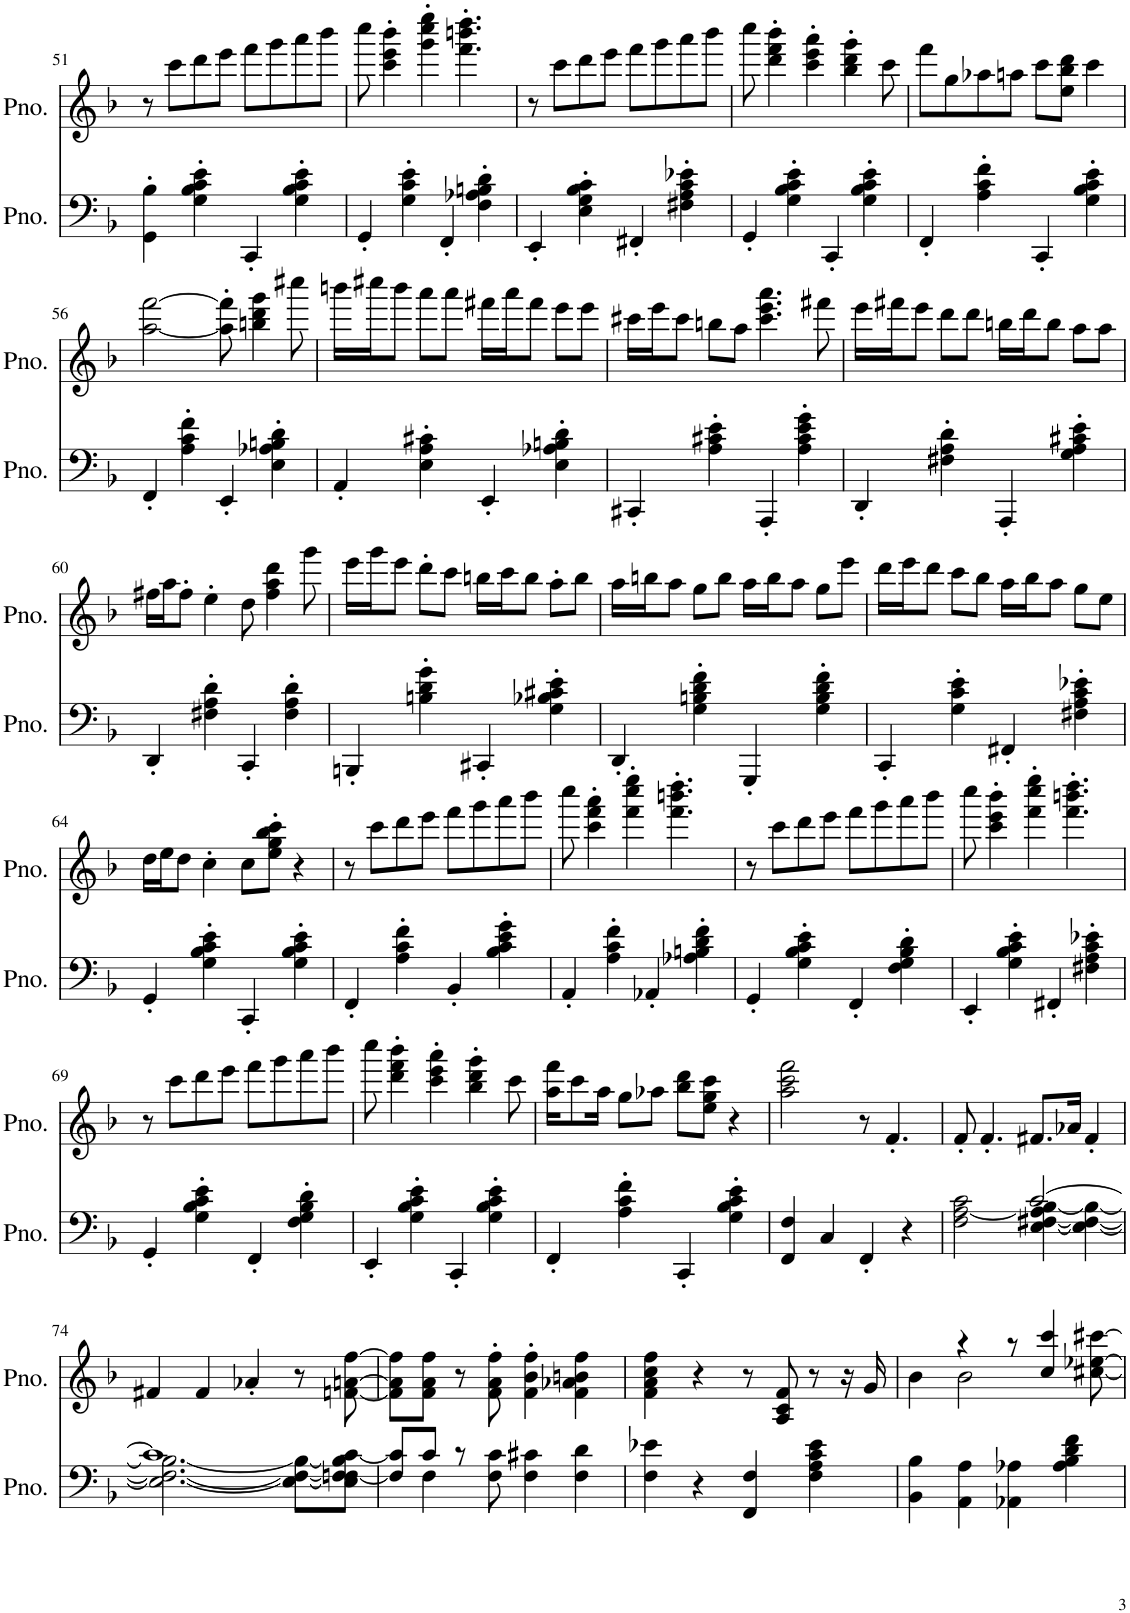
**kern	**kern
*part2	*part1
*staff2	*staff1
*I"Piano	*I"Piano
*I'Pno.	*I'Pno.
!!LO:PB:g=z
*clefF4	*clefG2
*k[b-]	*k[b-]
*M4/4	*M4/4
=51	=51
4GG\' 4B-\'	8r
.	8ccc\L
4G\' 4B-\' 4c\' 4e\'	8ddd\
.	8eee\J
4CC'/	8fff\L
.	8ggg\
4G\' 4B-\' 4c\' 4e\'	8aaa\
.	8bbb-\J
=52	=52
4GG'/	8cccc\
.	4ccc\' 4eee\' 4bbb-\'
4G\' 4c\' 4e\'	.
.	4ggg\' 4cccc\' 4eeee\'
4FF'/	.
.	4.fff\' 4.bbbn\' 4.dddd\'
4F\' 4A-X\' 4Bn\' 4d\'	.
=53	=53
4EE'/	8r
.	8ccc\L
4E\' 4G\' 4B-\' 4c\'	8ddd\
.	8eee\J
4FF#X'/	8fff\L
.	8ggg\
4F#X\' 4A\' 4c\' 4e-X\'	8aaa\
.	8bbb-\J
=54	=54
4GG'/	8cccc\
.	4ddd\' 4fff\' 4bbb-\'
4G\' 4B-\' 4c\' 4e\'	.
.	4ccc\' 4eee\' 4aaa\'
4CC'/	.
.	4bb-\' 4ddd\' 4ggg\'
4G\' 4B-\' 4c\' 4e\'	.
.	8ccc\
=55	=55
4FF'/	8fff\L
.	8gg\
4A\' 4c\' 4f\'	8aa-X\
.	8aan\J
4CC'/	8ccc\L
.	8ee\ 8bb-\ 8ddd\J
4G\' 4B-\' 4c\' 4e\'	4ccc\
!!LO:LB:g=z
=56	=56
4FF'/	[2aa\ [2fff\
4A\' 4c\' 4f\'	.
4EE'/	8aa\]' 8fff\]'
.	4bbn\ 4ddd\ 4ggg\
4E\' 4A-X\' 4Bn\' 4d\'	.
.	8cccc#X\
=57	=57
4AA'/	16bbbn\LL
.	16cccc#X\J
.	8bbb\J
4E\' 4A\' 4c#X\'	8aaa\L
.	8aaa\J
4EE'/	16fff#X\LL
.	16aaa\J
.	8fff#\J
4E\' 4A-X\' 4Bn\' 4d\'	8eee\L
.	8eee\J
=58	=58
4CC#X'/	16ccc#X\LL
.	16eee\J
.	8ccc#\J
4A\' 4c#X\' 4e\'	8bbn\L
.	8aa\J
4AAA'/	4.ccc#\ 4.eee\ 4.aaa\
4A\' 4c#\' 4e\' 4g\'	.
.	8fff#X\
=59	=59
4DD'/	16eee\LL
.	16fff#X\J
.	8eee\J
4F#X\' 4A\' 4d\'	8ddd\L
.	8ddd\J
4AAA'/	16bbn\LL
.	16ddd\J
.	8bb\J
4G\' 4A\' 4c#X\' 4e\'	8aa\L
.	8aa\J
!!LO:LB:g=z
=60	=60
4DD'/	16ff#X\LL
.	16aa\J
.	8ff#'\J
4F#X\' 4A\' 4d\'	4ee'\
4CC'/	8dd\
.	4ff#\ 4aa\ 4ddd\
4F#\' 4A\' 4d\'	.
.	8ggg\
=61	=61
4BBBn'/	16eee\LL
.	16ggg\J
.	8eee\J
4Bn\' 4d\' 4g\'	8ddd'\L
.	8ccc\J
4CC#X'/	16bbn\LL
.	16ccc\J
.	8bb\J
4G\' 4B-X\' 4c#X\' 4e\'	8aa'\L
.	8bb\J
=62	=62
4DD'/	16aa\LL
.	16bbn\J
.	8aa\J
4G\' 4Bn\' 4d\' 4f\'	8gg\L
.	8bb\J
4GGG'/	16aa\LL
.	16bb\J
.	8aa\J
4G\' 4B\' 4d\' 4f\'	8gg\L
.	8eee\J
=63	=63
4CC'/	16ddd\LL
.	16eee\J
.	8ddd\J
4G\' 4c\' 4e\'	8ccc\L
.	8bb-\J
4FF#X'/	16aa\LL
.	16bb-\J
.	8aa\J
4F#X\' 4A\' 4c\' 4e-X\'	8gg\L
.	8ee\J
!!LO:LB:g=z
=64	=64
4GG'/	16dd\LL
.	16ee\J
.	8dd\J
4G\' 4B-\' 4c\' 4e\'	4cc'\
4CC'/	8cc\L
.	8ee\' 8gg\' 8bb-\' 8ccc\'J
4G\' 4B-\' 4c\' 4e\'	4r
=65	=65
4FF'/	8r
.	8ccc\L
4A\' 4c\' 4f\'	8ddd\
.	8eee\J
4BB-'/	8fff\L
.	8ggg\
4B-\' 4c\' 4e\' 4g\'	8aaa\
.	8bbb-\J
=66	=66
4AA'/	8cccc\
.	4ccc\' 4fff\' 4aaa\'
4A\' 4c\' 4f\'	.
.	4fff\' 4cccc\' 4eeee\'
4AA-X'/	.
.	4.fff\' 4.bbbn\' 4.dddd\'
4A-X\' 4Bn\' 4d\' 4f\'	.
=67	=67
4GG'/	8r
.	8ccc\L
4G\' 4B-\' 4c\' 4e\'	8ddd\
.	8eee\J
4FF'/	8fff\L
.	8ggg\
4F\' 4G\' 4B-\' 4d\'	8aaa\
.	8bbb-\J
=68	=68
4EE'/	8cccc\
.	4ccc\' 4eee\' 4bbb-\'
4G\' 4B-\' 4c\' 4e\'	.
.	4fff\' 4cccc\' 4eeee\'
4FF#X'/	.
.	4.fff\' 4.bbbn\' 4.dddd\'
4F#X\' 4A\' 4c\' 4e-X\'	.
!!LO:LB:g=z
=69	=69
4GG'/	8r
.	8ccc\L
4G\' 4B-\' 4c\' 4e\'	8ddd\
.	8eee\J
4FF'/	8fff\L
.	8ggg\
4F\' 4G\' 4B-\' 4d\'	8aaa\
.	8bbb-\J
=70	=70
4EE'/	8cccc\
.	4ddd\' 4fff\' 4bbb-\'
4G\' 4B-\' 4c\' 4e\'	.
.	4ccc\' 4eee\' 4aaa\'
4CC'/	.
.	4bb-\' 4ddd\' 4ggg\'
4G\' 4B-\' 4c\' 4e\'	.
.	8ccc\
=71	=71
4FF'/	16aa\ 16fff\KL
.	8ccc\
.	16aa\Jk
4A\' 4c\' 4f\'	8gg\L
.	8aa-X\J
4CC'/	8bb-\ 8ddd\L
.	8ee\ 8gg\ 8ccc\J
4G\' 4B-\' 4c\' 4e\'	4r
=72	=72
4FF/ 4F/	2aa\ 2ccc\ 2fff\
4C/	.
4FF'/	8r
.	4.f'/
4r	.
=73	=73
*^	*
2F\ [2A\ 2c\	2ryy	8f'/
.	.	4.f'/
[2c/	[4E\ [4F#X\ 4A\] [4B-\	8.f#X/L
.	.	16a-X/Jk
.	4E\_ 4F#\_ 4B-\_	4f#'/
!!LO:LB:g=z
=74	=74	=74
1c]	2.E\_ 2.F#\_ 2.B-\_	4f#X/
.	.	4f#/
.	.	4a-X'/
.	8E\_ 8F#\_ 8B-\_L	8r
.	8E\] [8Fn\ 8F#\] 8B-\] [8c\J	[8fn\ [8an\ [8ff\
=75	=75	=75
8F/] 8c/]L	8ryy	8f\] 8a\] 8ff\]L
8c/J	4F\	8f\ 8a\ 8ff\J
8r	.	8r
8F\ 8c\	2ryy	8f\' 8a\' 8ff\'
4F\ 4c#X\	.	4f\' 4b-\' 4ff\'
4F\ 4d\	.	4f\ 4a-X\ 4bn\ 4ff\
.	8ryy	.
*v	*v	*
=76	=76
4F\ 4e-X\	4f\ 4a\ 4cc\ 4ff\
4r	4r
4FF/ 4F/	8r
.	8A/ 8c/ 8f/
4F\ 4A\ 4c\ 4e-\	8r
.	16r
.	16g/
=77	=77
*	*^
4BB-\ 4B-\	4b-\	4ryy
4AA\ 4A\	4r	2b-\
4AA-X\ 4A-X\	8r	.
.	4cc/ 4ccc/	.
4A-\ 4B-\ 4d\ 4f\	.	4ryy
.	[8cc#X\ [8ee-X\ [8ccc#X\	.
*	*v	*v
=	=
*-	*-
